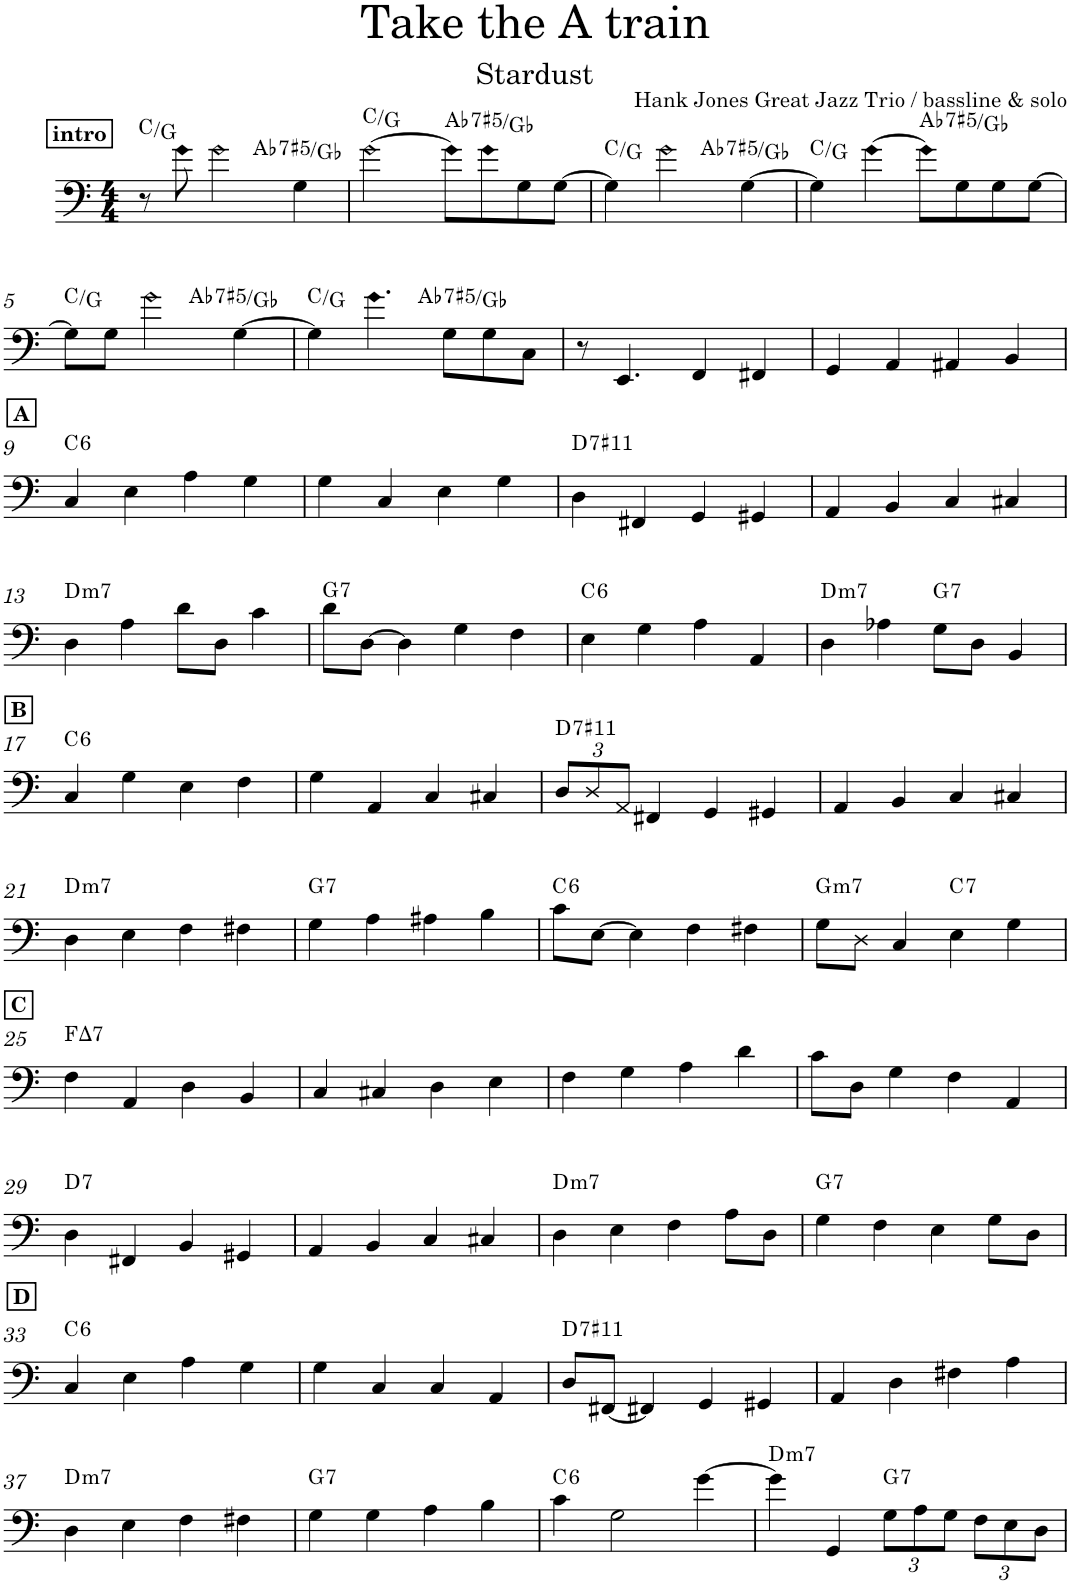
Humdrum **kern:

**kern	**harte
*part1	*part1
*staff1	*
*I"Bass Guitar	*
*I'B. Guit.	*
*clefF4	*
*Trd7c12	*
*k[]	*
*M4/4	*
!!LO:REH:place=s1:a:B:cj:t=intro
=1	=1
*^	*
8r	2ryy	C:maj/5
!LO:N:head=diamond	!	!
8g\	.	.
!LO:N:head=diamond	!	!
2g\	.	.
!	!	!LO:H:kt=7
.	2ryy	Ab:(3,#5,b7)/b7
4G\	.	.
=2	=2	=2
!LO:N:head=diamond	!	!
*v	*v	*
[2g\	C:maj/5
!LO:N:head=diamond	!LO:H:kt=7
8g\L]	Ab:(3,#5,b7)/b7
!LO:N:head=diamond	!
8g\	.
8G\	.
[8G\J	.
=3	=3
*^	*
4G\]	2ryy	C:maj/5
!LO:N:head=diamond	!	!
2g\	.	.
!	!	!LO:H:kt=7
.	2ryy	Ab:(3,#5,b7)/b7
[4G\	.	.
*v	*v	*
=4	=4
4G\]	C:maj/5
!LO:N:head=diamond	!
[4g\	.
!LO:N:head=diamond	!LO:H:kt=7
8g\L]	Ab:(3,#5,b7)/b7
8G\	.
8G\	.
[8G\J	.
!!LO:LB:g=z
=5	=5
*^	*
8G\L]	2ryy	C:maj/5
8G\J	.	.
!LO:N:head=diamond	!	!
2g\	.	.
!	!	!LO:H:kt=7
.	2ryy	Ab:(3,#5,b7)/b7
[4G\	.	.
=6	=6	=6
4G\]	2ryy	C:maj/5
!LO:N:head=diamond	!	!
4.g\	.	.
!	!	!LO:H:kt=7
.	2ryy	Ab:(3,#5,b7)/b7
8G\L	.	.
8G\	.	.
8C\J	.	.
*v	*v	*
=7	=7
8r	.
4.EE/	.
4FF/	.
4FF#X/	.
=8	=8
4GG/	.
4AA/	.
4AA#X/	.
4BB/	.
!!LO:LB:g=z
!!LO:REH:place=s1:a:B:cj:t=A
=9	=9
!	!LO:H:kt=6
4C/	C:maj6
4E\	.
4A\	.
4G\	.
=10	=10
4G\	.
4C/	.
4E\	.
4G\	.
=11	=11
!	!LO:H:kt=7
4D\	D:7(#11)
4FF#X/	.
4GG/	.
4GG#X/	.
=12	=12
4AA/	.
4BB/	.
4C/	.
4C#X/	.
!!LO:LB:g=z
=13	=13
!	!LO:H:kt=m7
4D\	D:min7
4A\	.
8d\L	.
8D\J	.
4c\	.
=14	=14
!	!LO:H:kt=7
8d\L	G:7
[8D\J	.
4D\]	.
4G\	.
4F\	.
=15	=15
!	!LO:H:kt=6
4E\	C:maj6
4G\	.
4A\	.
4AA/	.
=16	=16
!	!LO:H:kt=m7
4D\	D:min7
4A-X\	.
!	!LO:H:kt=7
8G\L	G:7
8D\J	.
4BB/	.
!!LO:LB:g=z
!!LO:REH:place=s1:a:B:cj:t=B
=17	=17
!	!LO:H:kt=6
4C/	C:maj6
4G\	.
4E\	.
4F\	.
=18	=18
4G\	.
4AA/	.
4C/	.
4C#X/	.
=19	=19
*Xbrackettup	*
!	!LO:H:kt=7
12D/L	D:7(#11)
12D/	.
12AA/J	.
4FF#X/	.
4GG/	.
4GG#X/	.
=20	=20
4AA/	.
4BB/	.
4C/	.
4C#X/	.
!!LO:LB:g=z
=21	=21
!	!LO:H:kt=m7
4D\	D:min7
4E\	.
4F\	.
4F#X\	.
=22	=22
!	!LO:H:kt=7
4G\	G:7
4A\	.
4A#X\	.
4B\	.
=23	=23
!	!LO:H:kt=6
8c\L	C:maj6
[8E\J	.
4E\]	.
4F\	.
4F#X\	.
=24	=24
!	!LO:H:kt=m7
8G\L	G:min7
8D\J	.
4C/	.
!	!LO:H:kt=7
4E\	C:7
4G\	.
!!LO:LB:g=z
!!LO:REH:place=s1:a:B:cj:t=C
=25	=25
!	!LO:H:kt=7
4F\	F:maj7
4AA/	.
4D\	.
4BB/	.
=26	=26
4C/	.
4C#X/	.
4D\	.
4E\	.
=27	=27
4F\	.
4G\	.
4A\	.
4d\	.
=28	=28
8c\L	.
8D\J	.
4G\	.
4F\	.
4AA/	.
!!LO:LB:g=z
=29	=29
!	!LO:H:kt=7
4D\	D:7
4FF#X/	.
4BB/	.
4GG#X/	.
=30	=30
4AA/	.
4BB/	.
4C/	.
4C#X/	.
=31	=31
!	!LO:H:kt=m7
4D\	D:min7
4E\	.
4F\	.
8A\L	.
8D\J	.
=32	=32
!	!LO:H:kt=7
4G\	G:7
4F\	.
4E\	.
8G\L	.
8D\J	.
!!LO:LB:g=z
!!LO:REH:place=s1:a:B:cj:t=D
=33	=33
!	!LO:H:kt=6
4C/	C:maj6
4E\	.
4A\	.
4G\	.
=34	=34
4G\	.
4C/	.
4C/	.
4AA/	.
=35	=35
!	!LO:H:kt=7
8D/L	D:7(#11)
[8FF#X/J	.
4FF#X/]	.
4GG/	.
4GG#X/	.
=36	=36
4AA/	.
4D\	.
4F#X\	.
4A\	.
!!LO:LB:g=z
=37	=37
!	!LO:H:kt=m7
4D\	D:min7
4E\	.
4F\	.
4F#X\	.
=38	=38
!	!LO:H:kt=7
4G\	G:7
4G\	.
4A\	.
4B\	.
=39	=39
!	!LO:H:kt=6
4c\	C:maj6
2G\	.
[4g\	.
=40	=40
!	!LO:H:kt=m7
4g\]	D:min7
4GG/	.
!	!LO:H:kt=7
12G\L	G:7
12A\	.
12G\J	.
12F\L	.
12E\	.
12D\J	.
=	=
*-	*-
